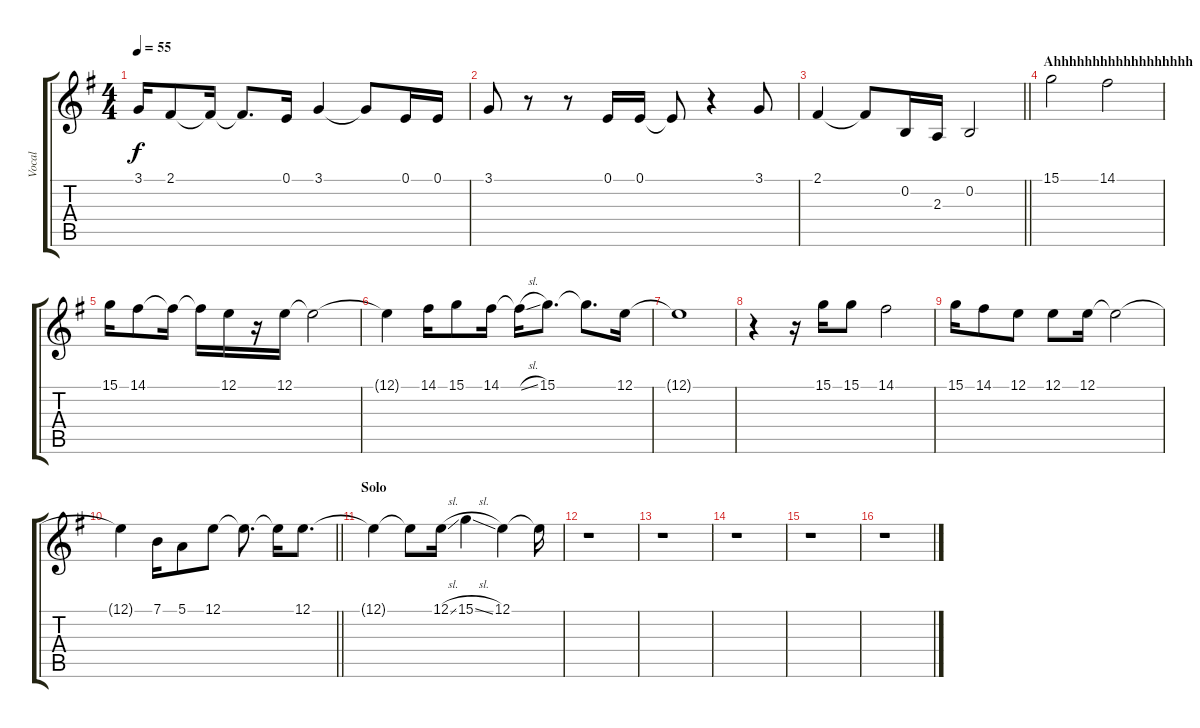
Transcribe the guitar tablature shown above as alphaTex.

\track ("Vocal" "Vocal") {instrument tremolostrings}
\staff {score tabs}
\tuning (E4 B3 G3 D3 A2 E2) {hide}
\ts (4 4)
\tempo 55
\clef g2
\ks eminor
3.1.16{dy f} 2.1.8 2.1{t}.16 2.1{t}.8{d} 0.1.16 3.1.4 3.1{t}.8 0.1.16 0.1.16 |
3.1.8 r.8 r.8 0.1.16 0.1.16 0.1{t}.8 r.4 3.1.8 |
\barLineRight lightlight
2.1.4 2.1{t}.8 0.2.16 2.3.16 0.2.2 |
\section ("" "Ahhhhhhhhhhhhhhhhhh")
15.1.2 14.1.2 |
15.1.16 14.1.8 14.1{t}.16 14.1{t}.16 12.1.16 r.16 12.1.16 12.1{t}.2 |
12.1{t}.4 14.1.16 15.1.8 14.1.16 14.1{sl t}.16 15.1.8{d} 15.1{t}.8{d} 12.1.16 |
12.1{t}.1 |
r.4 r.16 15.1.16 15.1.8 14.1.2 |
15.1.16 14.1.8 12.1.8 12.1.8 12.1.16 12.1{t}.2 |
\barLineRight lightlight
12.1{t}.4 7.1.16 5.1.8 12.1.8 12.1{t}.8{d} 12.1{t}.16 12.1.8{d} |
\section ("" "Solo")
12.1{t}.4 12.1{t}.8 12.1{sl}.16 15.1{sl}.4 12.1.4 12.1{t}.16 |
r.1 |
r.1 |
r.1 |
r.1 |
r.1
